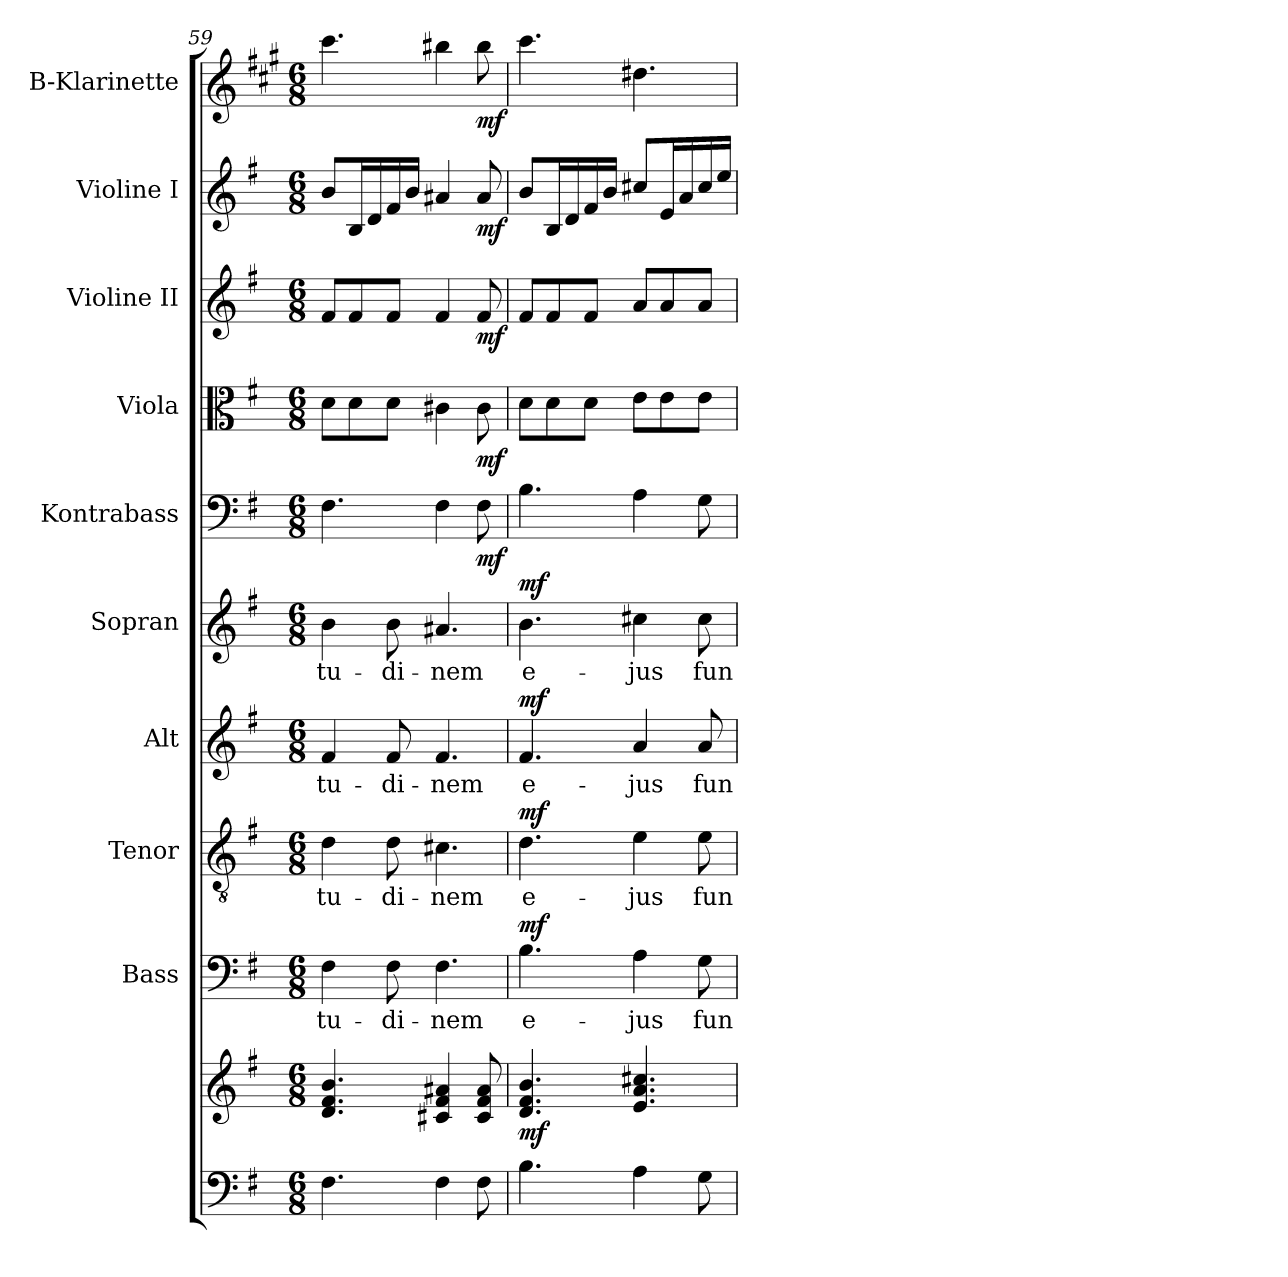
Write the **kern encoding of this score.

**kern	**kern	**dynam	**kern	**text	**dynam	**kern	**text	**dynam	**kern	**text	**dynam	**kern	**text	**dynam	**kern	**dynam	**kern	**dynam	**kern	**dynam	**kern	**dynam	**kern	**dynam
*part10	*part10	*part10	*part9	*part9	*part9	*part8	*part8	*part8	*part7	*part7	*part7	*part6	*part6	*part6	*part5	*part5	*part4	*part4	*part3	*part3	*part2	*part2	*part1	*part1
*staff11	*staff10	*staff10/11	*staff9	*staff9	*staff9	*staff8	*staff8	*staff8	*staff7	*staff7	*staff7	*staff6	*staff6	*staff6	*staff5	*staff5	*staff4	*staff4	*staff3	*staff3	*staff2	*staff2	*staff1	*staff1
*	*	*	*I"Bass	*	*	*I"Tenor	*	*	*I"Alt	*	*	*I"Sopran	*	*	*I"Kontrabass	*	*I"Viola	*	*I"Violine II	*	*I"Violine I	*	*I"B-Klarinette	*
*	*	*	*I'B.	*	*	*I'T.	*	*	*I'A.	*	*	*I'S.	*	*	*I'Kb.	*	*I'Vla.	*	*I'Vl. II	*	*I'Vl. I	*	*I'B Kl.	*
*clefF4	*clefG2	*	*clefF4	*	*	*clefGv2	*	*	*clefG2	*	*	*clefG2	*	*	*clefF4	*	*clefC3	*	*clefG2	*	*clefG2	*	*clefG2	*
*	*	*	*	*	*	*	*	*	*	*	*	*	*	*	*ITrd7c12	*	*	*	*	*	*	*	*ITrd1c2	*
*k[f#]	*k[f#]	*	*k[f#]	*	*	*k[f#]	*	*	*k[f#]	*	*	*k[f#]	*	*	*k[f#]	*	*k[f#]	*	*k[f#]	*	*k[f#]	*	*k[f#]	*
*G:	*G:	*	*G:	*	*	*G:	*	*	*G:	*	*	*G:	*	*	*G:	*	*G:	*	*G:	*	*G:	*	*G:	*
*M6/8	*M6/8	*	*M6/8	*	*	*M6/8	*	*	*M6/8	*	*	*M6/8	*	*	*M6/8	*	*M6/8	*	*M6/8	*	*M6/8	*	*M6/8	*
=59	=59	=59	=59	=59	=59	=59	=59	=59	=59	=59	=59	=59	=59	=59	=59	=59	=59	=59	=59	=59	=59	=59	=59	=59
!	!	!	!	!LO:LY:b	!	!	!LO:LY:b	!	!	!LO:LY:b	!	!	!LO:LY:b	!	!	!	!	!	!	!	!	!	!	!
4.F#\	4.d/ 4.f#/ 4.b/	.	4F#\	-tu-	.	4d\	-tu-	.	4f#/	-tu-	.	4b\	-tu-	.	4.FF#\	.	8d\L	.	8f#/L	.	8b/L	.	4.bb\	.
.	.	.	.	.	.	.	.	.	.	.	.	.	.	.	.	.	8d\	.	8f#/	.	16B/L	.	.	.
.	.	.	.	.	.	.	.	.	.	.	.	.	.	.	.	.	.	.	.	.	16d/	.	.	.
!	!	!	!	!LO:LY:b	!	!	!LO:LY:b	!	!	!LO:LY:b	!	!	!LO:LY:b	!	!	!	!	!	!	!	!	!	!	!
.	.	.	8F#\	-di-	.	8d\	-di-	.	8f#/	-di-	.	8b\	-di-	.	.	.	8d\J	.	8f#/J	.	16f#/	.	.	.
.	.	.	.	.	.	.	.	.	.	.	.	.	.	.	.	.	.	.	.	.	16b/JJ	.	.	.
!	!	!	!	!LO:LY:b	!	!	!LO:LY:b	!	!	!LO:LY:b	!	!	!LO:LY:b	!	!	!	!	!	!	!	!	!	!	!
4F#\	4c#X/ 4f#/ 4a#X/	.	4.F#\	-nem	.	4.c#X\	-nem	.	4.f#/	-nem	.	4.a#X/	-nem	.	4FF#\	.	4c#X\	.	4f#/	.	4a#X/	.	4aa#X\	.
!	!	!	!	!	!	!	!	!	!	!	!	!	!	!	!	!LO:DY:b	!	!LO:DY:b	!	!LO:DY:b	!	!LO:DY:b	!	!LO:DY:b
8F#\	8c#/ 8f#/ 8a#/	.	.	.	.	.	.	.	.	.	.	.	.	.	8FF#\	mf	8c#\	mf	8f#/	mf	8a#/	mf	8aa#\	mf
!!LO:PB:g=z
=60	=60	=60	=60	=60	=60	=60	=60	=60	=60	=60	=60	=60	=60	=60	=60	=60	=60	=60	=60	=60	=60	=60	=60	=60
!	!	!LO:DY:b	!	!LO:LY:b	!LO:DY:a	!	!LO:LY:b	!LO:DY:a	!	!LO:LY:b	!LO:DY:a	!	!LO:LY:b	!LO:DY:a	!	!	!	!	!	!	!	!	!	!
4.B\	4.d/ 4.f#/ 4.b/	mf	4.B\	e-	mf	4.d\	e-	mf	4.f#/	e-	mf	4.b\	e-	mf	4.BB\	.	8d\L	.	8f#/L	.	8b/L	.	4.bb\	.
.	.	.	.	.	.	.	.	.	.	.	.	.	.	.	.	.	8d\	.	8f#/	.	16B/L	.	.	.
.	.	.	.	.	.	.	.	.	.	.	.	.	.	.	.	.	.	.	.	.	16d/	.	.	.
.	.	.	.	.	.	.	.	.	.	.	.	.	.	.	.	.	8d\J	.	8f#/J	.	16f#/	.	.	.
.	.	.	.	.	.	.	.	.	.	.	.	.	.	.	.	.	.	.	.	.	16b/JJ	.	.	.
!	!	!	!	!LO:LY:b	!	!	!LO:LY:b	!	!	!LO:LY:b	!	!	!LO:LY:b	!	!	!	!	!	!	!	!	!	!	!
4A\	4.e/ 4.a/ 4.cc#X/	.	4A\	-jus	.	4e\	-jus	.	4a/	-jus	.	4cc#X\	-jus	.	4AA\	.	8e\L	.	8a/L	.	8cc#X/L	.	4.cc#X\	.
.	.	.	.	.	.	.	.	.	.	.	.	.	.	.	.	.	8e\	.	8a/	.	16e/L	.	.	.
.	.	.	.	.	.	.	.	.	.	.	.	.	.	.	.	.	.	.	.	.	16a/	.	.	.
!	!	!	!	!LO:LY:b	!	!	!LO:LY:b	!	!	!LO:LY:b	!	!	!LO:LY:b	!	!	!	!	!	!	!	!	!	!	!
8G\	.	.	8G\	fun-	.	8e\	fun-	.	8a/	fun-	.	8cc#\	fun-	.	8GG\	.	8e\J	.	8a/J	.	16cc#/	.	.	.
.	.	.	.	.	.	.	.	.	.	.	.	.	.	.	.	.	.	.	.	.	16ee/JJ	.	.	.
=	=	=	=	=	=	=	=	=	=	=	=	=	=	=	=	=	=	=	=	=	=	=	=	=
*-	*-	*-	*-	*-	*-	*-	*-	*-	*-	*-	*-	*-	*-	*-	*-	*-	*-	*-	*-	*-	*-	*-	*-	*-
